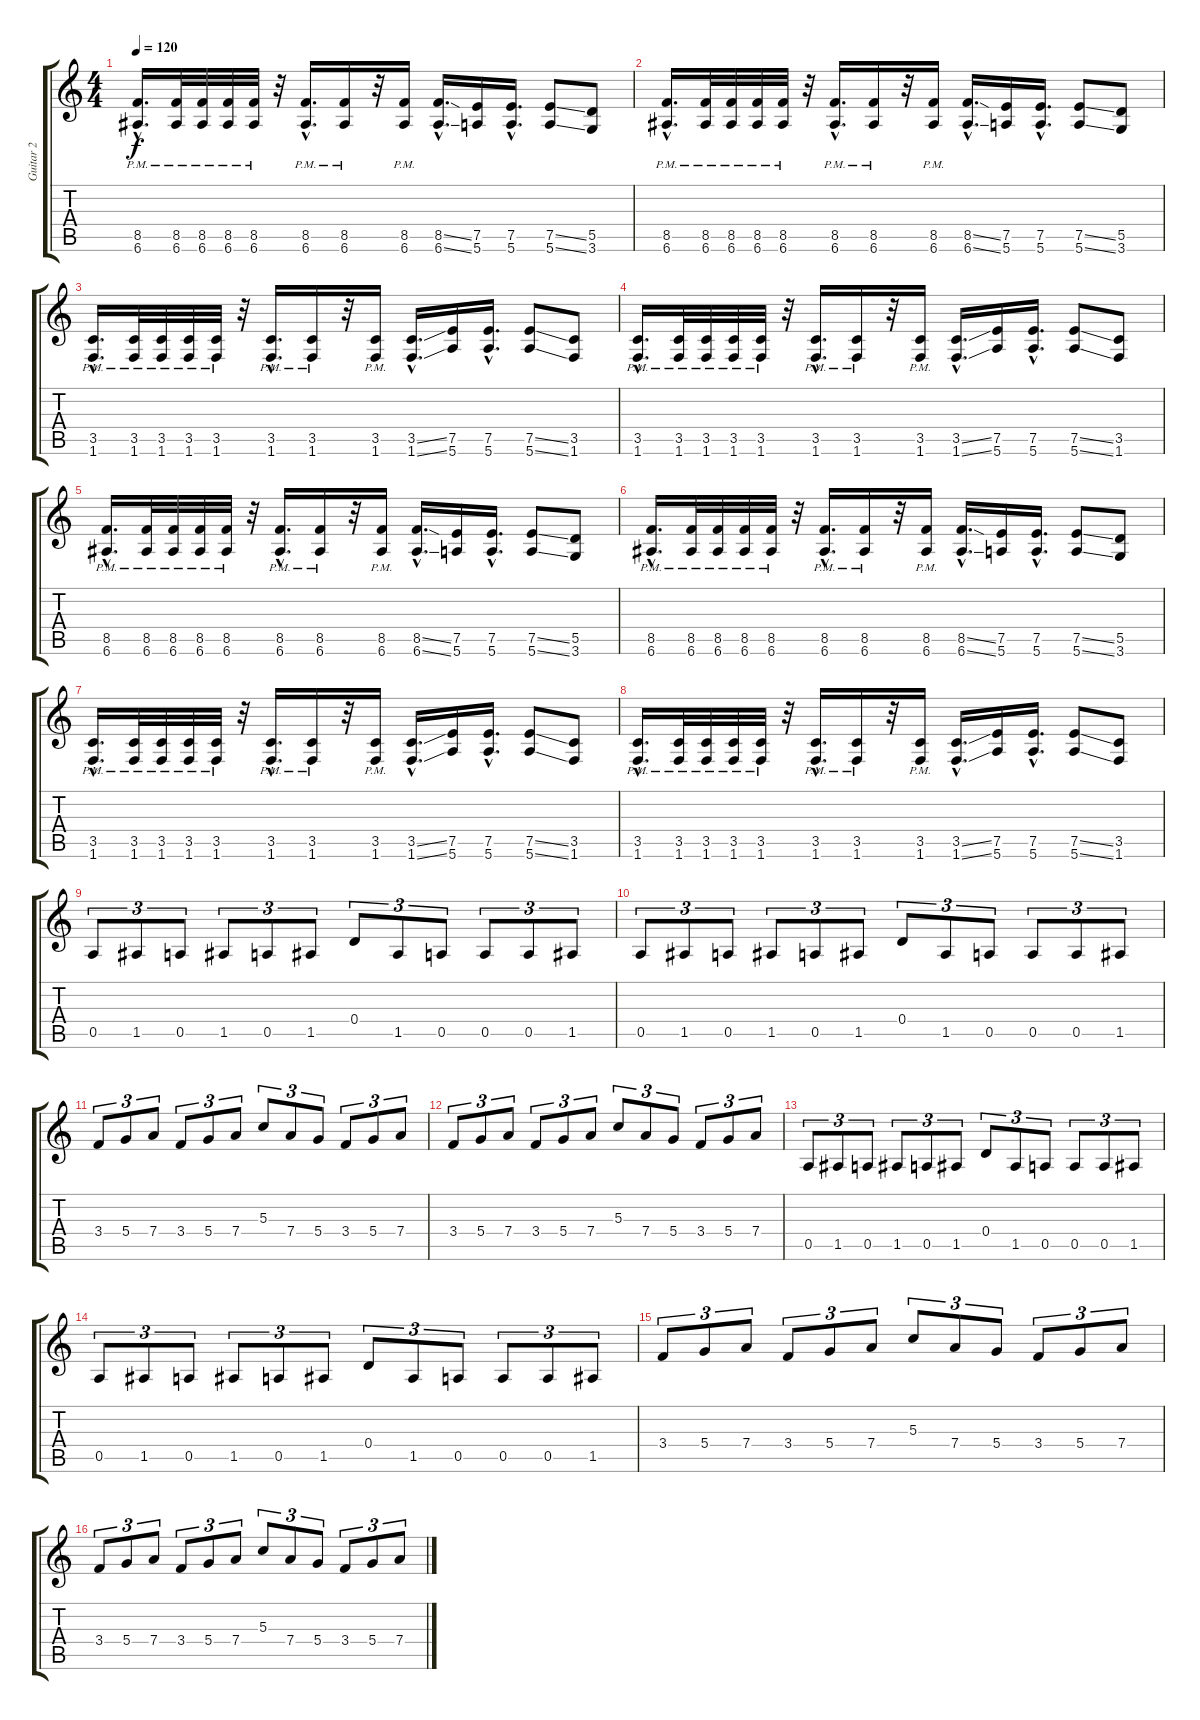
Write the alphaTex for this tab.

\track ("Guitar 2" "Guitar 2") {instrument overdrivenguitar}
\staff {score tabs}
\tuning (E4 B3 G3 D3 A2 E2) {hide}
\ts (4 4)
\tempo 120
\clef g2
\ks c
(8.5{hac pm} 6.6{hac pm}).16{d dy f} (8.5{pm} 6.6{pm}).32 (8.5{pm} 6.6{pm}).32 (8.5{pm} 6.6{pm}).32 (8.5{pm} 6.6{pm}).32 r.32 (8.5{hac pm} 6.6{hac pm}).16{d} (8.5{pm} 6.6{pm}).16 r.32 (8.5{pm} 6.6{pm}).16 (8.5{ss hac} 6.6{ss hac}).16{d} (7.5 5.6).16 (7.5{hac} 5.6{hac}).16{d} (7.5{ss} 5.6{ss}).8 (5.5 3.6).8 |
(8.5{hac pm} 6.6{hac pm}).16{d} (8.5{pm} 6.6{pm}).32 (8.5{pm} 6.6{pm}).32 (8.5{pm} 6.6{pm}).32 (8.5{pm} 6.6{pm}).32 r.32 (8.5{hac pm} 6.6{hac pm}).16{d} (8.5{pm} 6.6{pm}).16 r.32 (8.5{pm} 6.6{pm}).16 (8.5{ss hac} 6.6{ss hac}).16{d} (7.5 5.6).16 (7.5{hac} 5.6{hac}).16{d} (7.5{ss} 5.6{ss}).8 (5.5 3.6).8 |
(3.5{hac pm} 1.6{hac pm}).16{d} (3.5{pm} 1.6{pm}).32 (3.5{pm} 1.6{pm}).32 (3.5{pm} 1.6{pm}).32 (3.5{pm} 1.6{pm}).32 r.32 (3.5{hac pm} 1.6{hac pm}).16{d} (3.5{pm} 1.6{pm}).16 r.32 (3.5{pm} 1.6{pm}).16 (3.5{ss hac} 1.6{ss hac}).16{d} (7.5 5.6).16 (7.5{hac} 5.6{hac}).16{d} (7.5{ss} 5.6{ss}).8 (3.5 1.6).8 |
(3.5{hac pm} 1.6{hac pm}).16{d} (3.5{pm} 1.6{pm}).32 (3.5{pm} 1.6{pm}).32 (3.5{pm} 1.6{pm}).32 (3.5{pm} 1.6{pm}).32 r.32 (3.5{hac pm} 1.6{hac pm}).16{d} (3.5{pm} 1.6{pm}).16 r.32 (3.5{pm} 1.6{pm}).16 (3.5{ss hac} 1.6{ss hac}).16{d} (7.5 5.6).16 (7.5{hac} 5.6{hac}).16{d} (7.5{ss} 5.6{ss}).8 (3.5 1.6).8 |
(8.5{hac pm} 6.6{hac pm}).16{d} (8.5{pm} 6.6{pm}).32 (8.5{pm} 6.6{pm}).32 (8.5{pm} 6.6{pm}).32 (8.5{pm} 6.6{pm}).32 r.32 (8.5{hac pm} 6.6{hac pm}).16{d} (8.5{pm} 6.6{pm}).16 r.32 (8.5{pm} 6.6{pm}).16 (8.5{ss hac} 6.6{ss hac}).16{d} (7.5 5.6).16 (7.5{hac} 5.6{hac}).16{d} (7.5{ss} 5.6{ss}).8 (5.5 3.6).8 |
(8.5{hac pm} 6.6{hac pm}).16{d} (8.5{pm} 6.6{pm}).32 (8.5{pm} 6.6{pm}).32 (8.5{pm} 6.6{pm}).32 (8.5{pm} 6.6{pm}).32 r.32 (8.5{hac pm} 6.6{hac pm}).16{d} (8.5{pm} 6.6{pm}).16 r.32 (8.5{pm} 6.6{pm}).16 (8.5{ss hac} 6.6{ss hac}).16{d} (7.5 5.6).16 (7.5{hac} 5.6{hac}).16{d} (7.5{ss} 5.6{ss}).8 (5.5 3.6).8 |
(3.5{hac pm} 1.6{hac pm}).16{d} (3.5{pm} 1.6{pm}).32 (3.5{pm} 1.6{pm}).32 (3.5{pm} 1.6{pm}).32 (3.5{pm} 1.6{pm}).32 r.32 (3.5{hac pm} 1.6{hac pm}).16{d} (3.5{pm} 1.6{pm}).16 r.32 (3.5{pm} 1.6{pm}).16 (3.5{ss hac} 1.6{ss hac}).16{d} (7.5 5.6).16 (7.5{hac} 5.6{hac}).16{d} (7.5{ss} 5.6{ss}).8 (3.5 1.6).8 |
(3.5{hac pm} 1.6{hac pm}).16{d} (3.5{pm} 1.6{pm}).32 (3.5{pm} 1.6{pm}).32 (3.5{pm} 1.6{pm}).32 (3.5{pm} 1.6{pm}).32 r.32 (3.5{hac pm} 1.6{hac pm}).16{d} (3.5{pm} 1.6{pm}).16 r.32 (3.5{pm} 1.6{pm}).16 (3.5{ss hac} 1.6{ss hac}).16{d} (7.5 5.6).16 (7.5{hac} 5.6{hac}).16{d} (7.5{ss} 5.6{ss}).8 (3.5 1.6).8 |
0.5.8{tu (3 2)} 1.5.8{tu (3 2)} 0.5.8{tu (3 2)} 1.5.8{tu (3 2)} 0.5.8{tu (3 2)} 1.5.8{tu (3 2)} 0.4.8{tu (3 2)} 1.5.8{tu (3 2)} 0.5.8{tu (3 2)} 0.5.8{tu (3 2)} 0.5.8{tu (3 2)} 1.5.8{tu (3 2)} |
0.5.8{tu (3 2)} 1.5.8{tu (3 2)} 0.5.8{tu (3 2)} 1.5.8{tu (3 2)} 0.5.8{tu (3 2)} 1.5.8{tu (3 2)} 0.4.8{tu (3 2)} 1.5.8{tu (3 2)} 0.5.8{tu (3 2)} 0.5.8{tu (3 2)} 0.5.8{tu (3 2)} 1.5.8{tu (3 2)} |
3.4.8{tu (3 2)} 5.4.8{tu (3 2)} 7.4.8{tu (3 2)} 3.4.8{tu (3 2)} 5.4.8{tu (3 2)} 7.4.8{tu (3 2)} 5.3.8{tu (3 2)} 7.4.8{tu (3 2)} 5.4.8{tu (3 2)} 3.4.8{tu (3 2)} 5.4.8{tu (3 2)} 7.4.8{tu (3 2)} |
3.4.8{tu (3 2)} 5.4.8{tu (3 2)} 7.4.8{tu (3 2)} 3.4.8{tu (3 2)} 5.4.8{tu (3 2)} 7.4.8{tu (3 2)} 5.3.8{tu (3 2)} 7.4.8{tu (3 2)} 5.4.8{tu (3 2)} 3.4.8{tu (3 2)} 5.4.8{tu (3 2)} 7.4.8{tu (3 2)} |
0.5.8{tu (3 2)} 1.5.8{tu (3 2)} 0.5.8{tu (3 2)} 1.5.8{tu (3 2)} 0.5.8{tu (3 2)} 1.5.8{tu (3 2)} 0.4.8{tu (3 2)} 1.5.8{tu (3 2)} 0.5.8{tu (3 2)} 0.5.8{tu (3 2)} 0.5.8{tu (3 2)} 1.5.8{tu (3 2)} |
0.5.8{tu (3 2)} 1.5.8{tu (3 2)} 0.5.8{tu (3 2)} 1.5.8{tu (3 2)} 0.5.8{tu (3 2)} 1.5.8{tu (3 2)} 0.4.8{tu (3 2)} 1.5.8{tu (3 2)} 0.5.8{tu (3 2)} 0.5.8{tu (3 2)} 0.5.8{tu (3 2)} 1.5.8{tu (3 2)} |
3.4.8{tu (3 2)} 5.4.8{tu (3 2)} 7.4.8{tu (3 2)} 3.4.8{tu (3 2)} 5.4.8{tu (3 2)} 7.4.8{tu (3 2)} 5.3.8{tu (3 2)} 7.4.8{tu (3 2)} 5.4.8{tu (3 2)} 3.4.8{tu (3 2)} 5.4.8{tu (3 2)} 7.4.8{tu (3 2)} |
3.4.8{tu (3 2)} 5.4.8{tu (3 2)} 7.4.8{tu (3 2)} 3.4.8{tu (3 2)} 5.4.8{tu (3 2)} 7.4.8{tu (3 2)} 5.3.8{tu (3 2)} 7.4.8{tu (3 2)} 5.4.8{tu (3 2)} 3.4.8{tu (3 2)} 5.4.8{tu (3 2)} 7.4.8{tu (3 2)}
